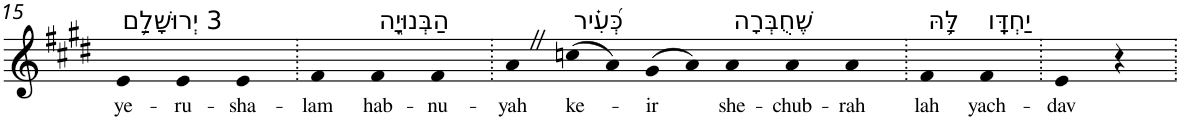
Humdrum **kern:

**kern	**text
*part1	*part1
*staff1	*staff1
*I"Piano	*
*I'Pno	*
!!LO:PB:g=z
*clefG2	*
*k[f#c#g#d#]	*
*E:	*
=15	=15
!LO:TX:a:t=3 יְרוּשָׁלִַ֥ם	!
!	!LO:LY:b
4e	ye-
!	!LO:LY:b
4e	-ru-
!	!LO:LY:b
4e	-sha-
=16.	=16.
!	!LO:LY:b
4f#	-lam
!LO:TX:a:t=הַבְּנוּיָ֑ה	!
!	!LO:LY:b
4f#	hab-
!	!LO:LY:b
4f#	-nu-
=17.	=17.
!	!LO:LY:b
4aZ	-yah
!LO:TX:a:t=כְּ֝עִ֗יר	!
!	!LO:LY:b
(>8ccn	ke-
8a)	.
!	!LO:LY:b
(>8g#	-ir
8a)	.
!LO:TX:a:t=שֶׁחֻבְּרָה	!
!	!LO:LY:b
4a	she-
!	!LO:LY:b
4a	-chub-
!	!LO:LY:b
4a	-rah
=18.	=18.
!LO:TX:a:t=לָּ֥הּ	!
!	!LO:LY:b
4f#	lah
!LO:TX:a:t=יַחְדָּֽו	!
!	!LO:LY:b
4f#	yach-
=19.	=19.
!	!LO:LY:b
4e	-dav
4r	.
=.	=.
*-	*-
